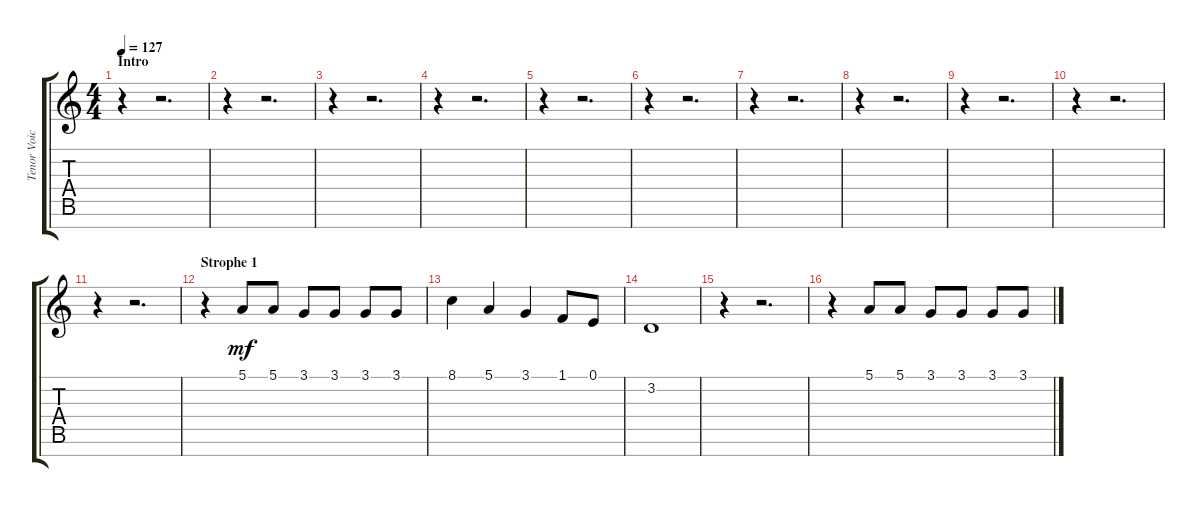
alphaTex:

\track ("Tenor Voice" "Tenor Voic") {instrument cello}
\staff {score tabs}
\tuning (E4 B3 G3 D3 A2 E2 B1) {hide}
\ts (4 4)
\section ("" "Intro")
\tempo 127
\clef g2
\ks c
r.4{dy mf instrument cello} r.2{d} |
r.4 r.2{d} |
r.4 r.2{d} |
r.4 r.2{d} |
r.4 r.2{d} |
r.4 r.2{d} |
r.4 r.2{d} |
r.4 r.2{d} |
r.4 r.2{d} |
r.4 r.2{d} |
r.4 r.2{d} |
\section ("" "Strophe 1")
r.4 5.1.8 5.1.8 3.1.8 3.1.8 3.1.8 3.1.8 |
8.1.4 5.1.4 3.1.4 1.1.8 0.1.8 |
3.2.1 |
r.4 r.2{d} |
r.4 5.1.8 5.1.8 3.1.8 3.1.8 3.1.8 3.1.8
